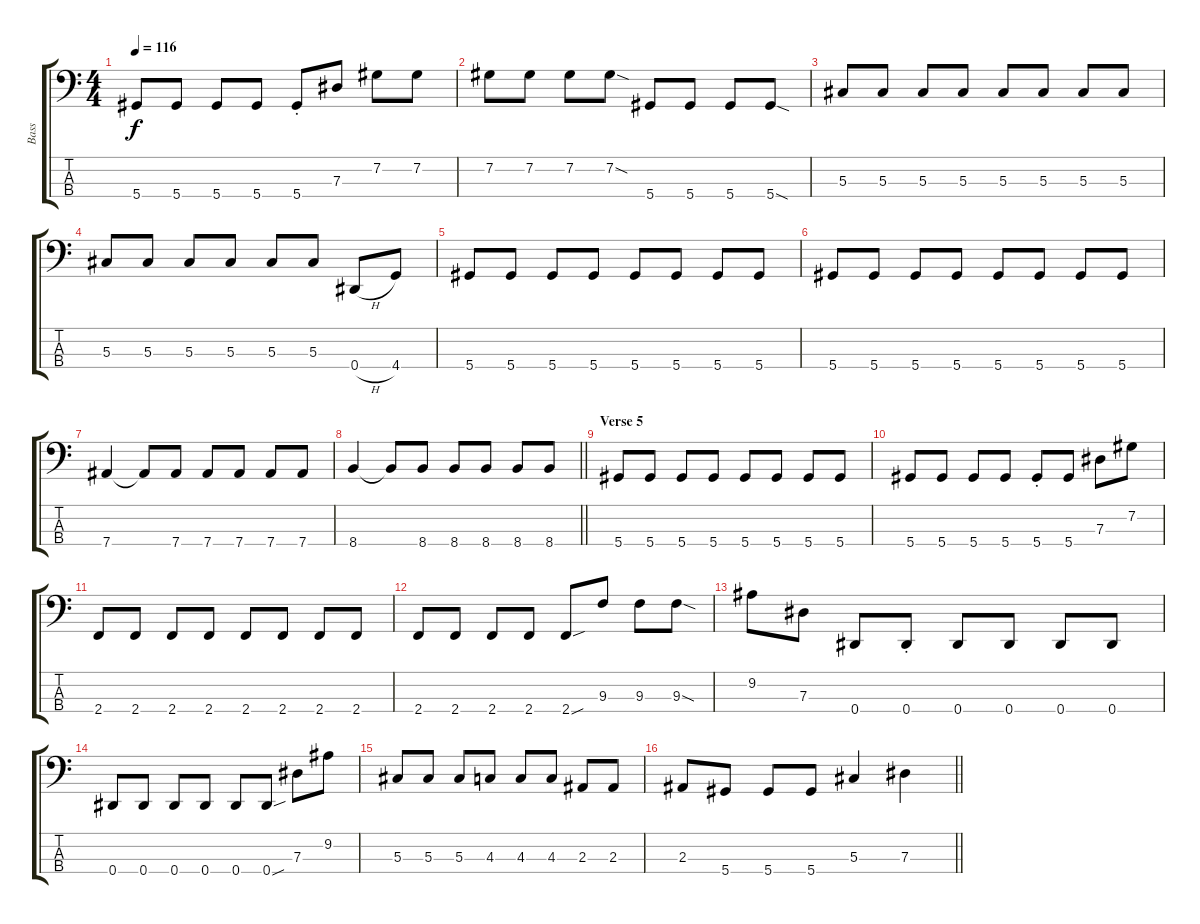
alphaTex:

\track ("Bass" "Bass") {instrument electricbassfinger}
\staff {score tabs}
\tuning (Gb2 Db2 Ab1 Eb1) {hide}
\ts (4 4)
\tempo 116
\clef f4
\ks c
5.4.8{dy f} 5.4.8 5.4.8 5.4.8 5.4{st}.8 7.3.8 7.2.8 7.2.8 |
7.2.8 7.2.8 7.2.8 7.2{sod}.8 5.4.8 5.4.8 5.4.8 5.4{sod}.8 |
5.3.8 5.3.8 5.3.8 5.3.8 5.3.8 5.3.8 5.3.8 5.3.8 |
5.3.8 5.3.8 5.3.8 5.3.8 5.3.8 5.3.8 0.4{h}.8 4.4.8 |
5.4.8 5.4.8 5.4.8 5.4.8 5.4.8 5.4.8 5.4.8 5.4.8 |
5.4.8 5.4.8 5.4.8 5.4.8 5.4.8 5.4.8 5.4.8 5.4.8 |
7.4.4 7.4{t}.8 7.4.8 7.4.8 7.4.8 7.4.8 7.4.8 |
\barLineRight lightlight
8.4.4 8.4{t}.8 8.4.8 8.4.8 8.4.8 8.4.8 8.4.8 |
\section ("" "Verse 5")
5.4.8 5.4.8 5.4.8 5.4.8 5.4.8 5.4.8 5.4.8 5.4.8 |
5.4.8 5.4.8 5.4.8 5.4.8 5.4{st}.8 5.4.8 7.3.8 7.2.8 |
2.4.8 2.4.8 2.4.8 2.4.8 2.4.8 2.4.8 2.4.8 2.4.8 |
2.4.8 2.4.8 2.4.8 2.4.8 2.4{sou}.8 9.3.8 9.3.8 9.3{sod}.8 |
9.2.8 7.3.8 0.4.8 0.4{st}.8 0.4.8 0.4.8 0.4.8 0.4.8 |
0.4.8 0.4.8 0.4.8 0.4.8 0.4.8 0.4{sou}.8 7.3.8 9.2.8 |
5.3.8 5.3.8 5.3.8 4.3.8 4.3.8 4.3.8 2.3.8 2.3.8 |
\barLineRight lightlight
2.3.8 5.4.8 5.4.8 5.4.8 5.3.4 7.3.4
